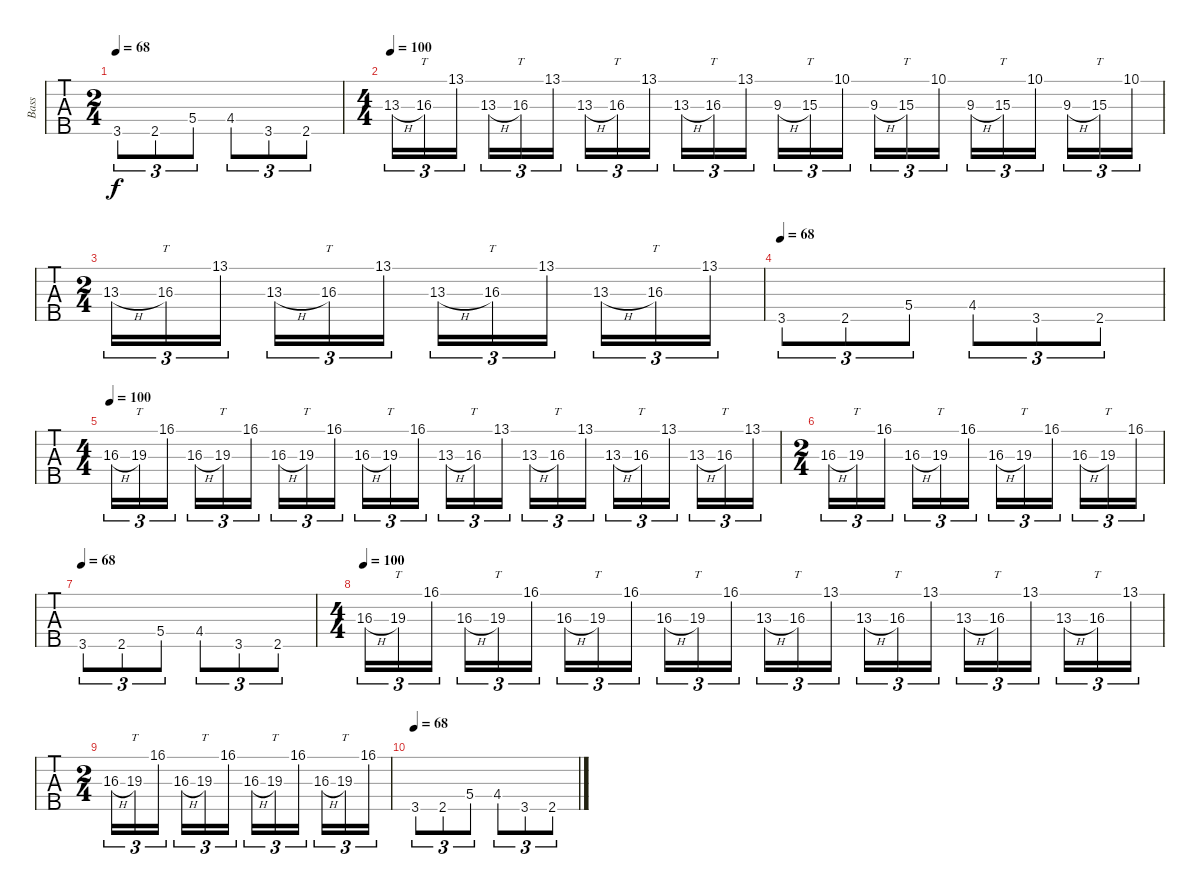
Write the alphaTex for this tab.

\track ("Bass" "Bass") {instrument electricbassfinger}
\staff {tabs}
\tuning (Gb2 Db2 Ab1 Eb1 Bb0) {hide}
\ts (2 4)
\tempo 68
\clef f4
\ks c
3.5.8{tu (3 2) dy f} 2.5.8{tu (3 2)} 5.4.8{tu (3 2)} 4.4.8{tu (3 2)} 3.5.8{tu (3 2)} 2.5.8{tu (3 2)} |
\ts (4 4)
\tempo 100
13.3{h}.16{tu (3 2)} 16.3.16{tt tu (3 2)} 13.1.16{tu (3 2) beam splitsecondary} 13.3{h}.16{tu (3 2)} 16.3.16{tt tu (3 2)} 13.1.16{tu (3 2)} 13.3{h}.16{tu (3 2)} 16.3.16{tt tu (3 2)} 13.1.16{tu (3 2) beam splitsecondary} 13.3{h}.16{tu (3 2)} 16.3.16{tt tu (3 2)} 13.1.16{tu (3 2)} 9.3{h}.16{tu (3 2)} 15.3.16{tt tu (3 2)} 10.1.16{tu (3 2) beam splitsecondary} 9.3{h}.16{tu (3 2)} 15.3.16{tt tu (3 2)} 10.1.16{tu (3 2)} 9.3{h}.16{tu (3 2)} 15.3.16{tt tu (3 2)} 10.1.16{tu (3 2) beam splitsecondary} 9.3{h}.16{tu (3 2)} 15.3.16{tt tu (3 2)} 10.1.16{tu (3 2)} |
\ts (2 4)
13.3{h}.16{tu (3 2)} 16.3.16{tt tu (3 2)} 13.1.16{tu (3 2) beam splitsecondary} 13.3{h}.16{tu (3 2)} 16.3.16{tt tu (3 2)} 13.1.16{tu (3 2)} 13.3{h}.16{tu (3 2)} 16.3.16{tt tu (3 2)} 13.1.16{tu (3 2) beam splitsecondary} 13.3{h}.16{tu (3 2)} 16.3.16{tt tu (3 2)} 13.1.16{tu (3 2)} |
\tempo 68
3.5.8{tu (3 2)} 2.5.8{tu (3 2)} 5.4.8{tu (3 2)} 4.4.8{tu (3 2)} 3.5.8{tu (3 2)} 2.5.8{tu (3 2)} |
\ts (4 4)
\tempo 100
16.3{h}.16{tu (3 2)} 19.3.16{tt tu (3 2)} 16.1.16{tu (3 2) beam splitsecondary} 16.3{h}.16{tu (3 2)} 19.3.16{tt tu (3 2)} 16.1.16{tu (3 2)} 16.3{h}.16{tu (3 2)} 19.3.16{tt tu (3 2)} 16.1.16{tu (3 2) beam splitsecondary} 16.3{h}.16{tu (3 2)} 19.3.16{tt tu (3 2)} 16.1.16{tu (3 2)} 13.3{h}.16{tu (3 2)} 16.3.16{tt tu (3 2)} 13.1.16{tu (3 2) beam splitsecondary} 13.3{h}.16{tu (3 2)} 16.3.16{tt tu (3 2)} 13.1.16{tu (3 2)} 13.3{h}.16{tu (3 2)} 16.3.16{tt tu (3 2)} 13.1.16{tu (3 2) beam splitsecondary} 13.3{h}.16{tu (3 2)} 16.3.16{tt tu (3 2)} 13.1.16{tu (3 2)} |
\ts (2 4)
16.3{h}.16{tu (3 2)} 19.3.16{tt tu (3 2)} 16.1.16{tu (3 2) beam splitsecondary} 16.3{h}.16{tu (3 2)} 19.3.16{tt tu (3 2)} 16.1.16{tu (3 2)} 16.3{h}.16{tu (3 2)} 19.3.16{tt tu (3 2)} 16.1.16{tu (3 2) beam splitsecondary} 16.3{h}.16{tu (3 2)} 19.3.16{tt tu (3 2)} 16.1.16{tu (3 2)} |
\tempo 68
3.5.8{tu (3 2)} 2.5.8{tu (3 2)} 5.4.8{tu (3 2)} 4.4.8{tu (3 2)} 3.5.8{tu (3 2)} 2.5.8{tu (3 2)} |
\ts (4 4)
\tempo 100
16.3{h}.16{tu (3 2)} 19.3.16{tt tu (3 2)} 16.1.16{tu (3 2) beam splitsecondary} 16.3{h}.16{tu (3 2)} 19.3.16{tt tu (3 2)} 16.1.16{tu (3 2)} 16.3{h}.16{tu (3 2)} 19.3.16{tt tu (3 2)} 16.1.16{tu (3 2) beam splitsecondary} 16.3{h}.16{tu (3 2)} 19.3.16{tt tu (3 2)} 16.1.16{tu (3 2)} 13.3{h}.16{tu (3 2)} 16.3.16{tt tu (3 2)} 13.1.16{tu (3 2) beam splitsecondary} 13.3{h}.16{tu (3 2)} 16.3.16{tt tu (3 2)} 13.1.16{tu (3 2)} 13.3{h}.16{tu (3 2)} 16.3.16{tt tu (3 2)} 13.1.16{tu (3 2) beam splitsecondary} 13.3{h}.16{tu (3 2)} 16.3.16{tt tu (3 2)} 13.1.16{tu (3 2)} |
\ts (2 4)
16.3{h}.16{tu (3 2)} 19.3.16{tt tu (3 2)} 16.1.16{tu (3 2) beam splitsecondary} 16.3{h}.16{tu (3 2)} 19.3.16{tt tu (3 2)} 16.1.16{tu (3 2)} 16.3{h}.16{tu (3 2)} 19.3.16{tt tu (3 2)} 16.1.16{tu (3 2) beam splitsecondary} 16.3{h}.16{tu (3 2)} 19.3.16{tt tu (3 2)} 16.1.16{tu (3 2)} |
\tempo 68
3.5.8{tu (3 2)} 2.5.8{tu (3 2)} 5.4.8{tu (3 2)} 4.4.8{tu (3 2)} 3.5.8{tu (3 2)} 2.5.8{tu (3 2)}
